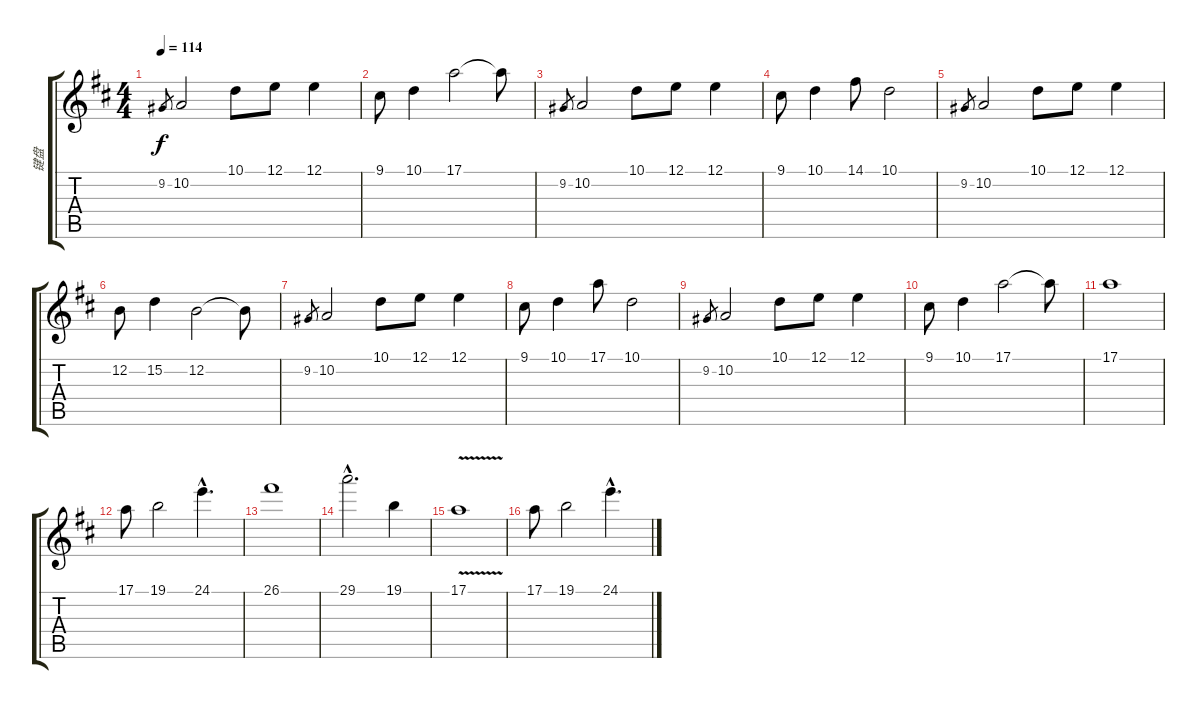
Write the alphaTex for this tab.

\track ("键盘" "键盘") {instrument synthbrass1}
\staff {score tabs}
\tuning (E4 B3 G3 D3 A2 E2) {hide}
\ts (4 4)
\tempo 114
\clef g2
\ks d
9.2.8{gr dy f} 10.2.2 10.1.8 12.1.8 12.1.4 |
9.1.8 10.1.4 17.1.2 17.1{t}.8 |
9.2.8{gr} 10.2.2{volume 8 instrument tuba} 10.1.8 12.1.8 12.1.4 |
9.1.8 10.1.4 14.1.8 10.1.2 |
9.2.8{gr} 10.2.2 10.1.8 12.1.8 12.1.4 |
12.2.8 15.2.4 12.2.2 12.2{t}.8 |
9.2.8{gr} 10.2.2 10.1.8 12.1.8 12.1.4 |
9.1.8 10.1.4 17.1.8 10.1.2 |
9.2.8{gr} 10.2.2 10.1.8 12.1.8 12.1.4 |
9.1.8 10.1.4 17.1.2 17.1{t}.8 |
17.1.1{volume 11} |
17.1.8 19.1.2 24.1{hac}.4{d} |
26.1.1 |
29.1{hac}.2{d} 19.1.4 |
17.1{v}.1 |
17.1.8 19.1.2 24.1{hac}.4{d}
